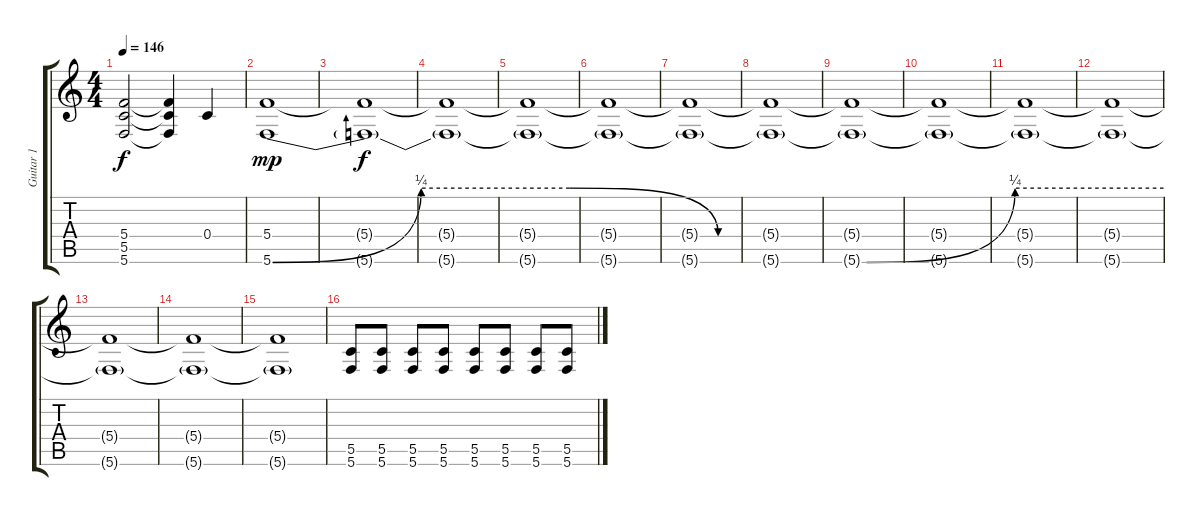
\track ("Guitar 1" "Guitar 1") {instrument distortionguitar}
\staff {score tabs}
\tuning (D4 A3 F3 C3 G2 C2) {hide}
\ts (4 4)
\tempo 146
\clef g2
\ks c
(5.4{t} 5.5{t} 5.6{t}).2{dy f} (5.4{t} 5.5{t} 5.6{t}).4 0.4.4 |
(5.4 5.6{be (custom 0 0 10 1 20 1 30 0 40 0 50 1 60 1)}).1{dy mp balance 8} |
(5.4{t} 5.6{t}).1{dy f} |
(5.4{t} 5.6{t}).1 |
(5.4{t} 5.6{t}).1 |
(5.4{t} 5.6{t}).1 |
(5.4{t} 5.6{t}).1 |
(5.4{t} 5.6{t}).1 |
(5.4{t} 5.6{t}).1 |
(5.4{t} 5.6{t}).1 |
(5.4{t} 5.6{t}).1 |
(5.4{t} 5.6{t}).1 |
(5.4{t} 5.6{t}).1 |
(5.4{t} 5.6{t}).1 |
(5.4{t} 5.6{t}).1 |
(5.5 5.6).8{balance 0} (5.5 5.6).8 (5.5 5.6).8 (5.5 5.6).8 (5.5 5.6).8 (5.5 5.6).8 (5.5 5.6).8 (5.5 5.6).8
